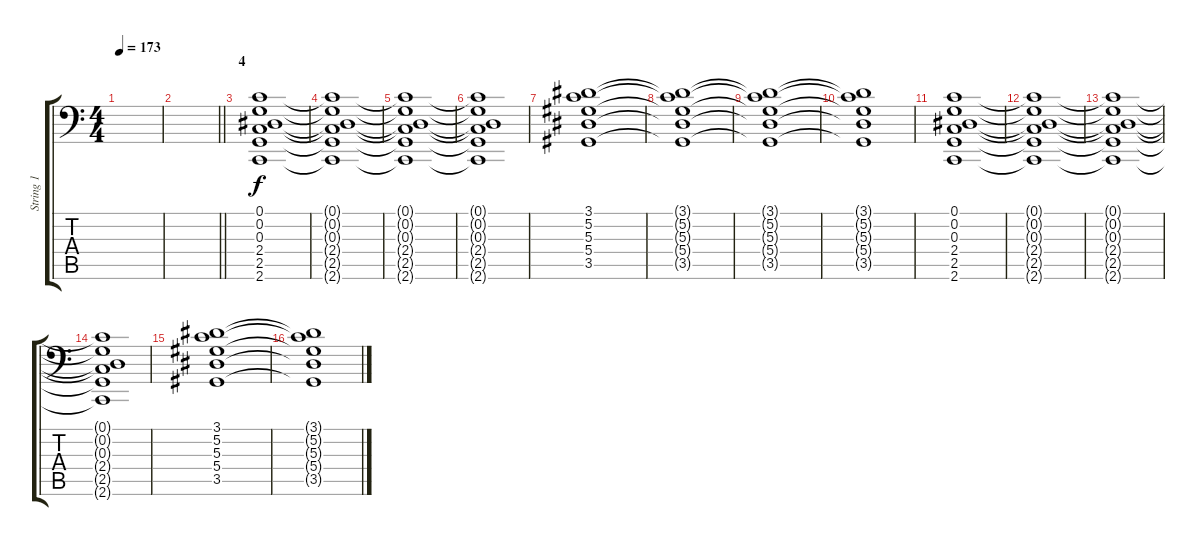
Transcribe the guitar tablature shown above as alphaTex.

\track ("String 1" "String 1") {instrument stringensemble1}
\staff {score tabs}
\tuning (C4 G3 Eb3 Bb2 F2 Bb1) {hide}
\ts (4 4)
\tempo 173
\clef f4
\ks c
|
\barLineRight lightlight
|
\section ("" "4")
(0.1 0.2 0.3 2.4 2.5 2.6).1 |
(0.1{t} 0.2{t} 0.3{t} 2.4{t} 2.5{t} 2.6{t}).1 |
(0.1{t} 0.2{t} 0.3{t} 2.4{t} 2.5{t} 2.6{t}).1 |
(0.1{t} 0.2{t} 0.3{t} 2.4{t} 2.5{t} 2.6{t}).1 |
(3.1 5.2 5.3 5.4 3.5).1 |
(3.1{t} 5.2{t} 5.3{t} 5.4{t} 3.5{t}).1 |
(3.1{t} 5.2{t} 5.3{t} 5.4{t} 3.5{t}).1 |
(3.1{t} 5.2{t} 5.3{t} 5.4{t} 3.5{t}).1 |
(0.1 0.2 0.3 2.4 2.5 2.6).1 |
(0.1{t} 0.2{t} 0.3{t} 2.4{t} 2.5{t} 2.6{t}).1 |
(0.1{t} 0.2{t} 0.3{t} 2.4{t} 2.5{t} 2.6{t}).1 |
(0.1{t} 0.2{t} 0.3{t} 2.4{t} 2.5{t} 2.6{t}).1 |
(3.1 5.2 5.3 5.4 3.5).1 |
(3.1{t} 5.2{t} 5.3{t} 5.4{t} 3.5{t}).1
